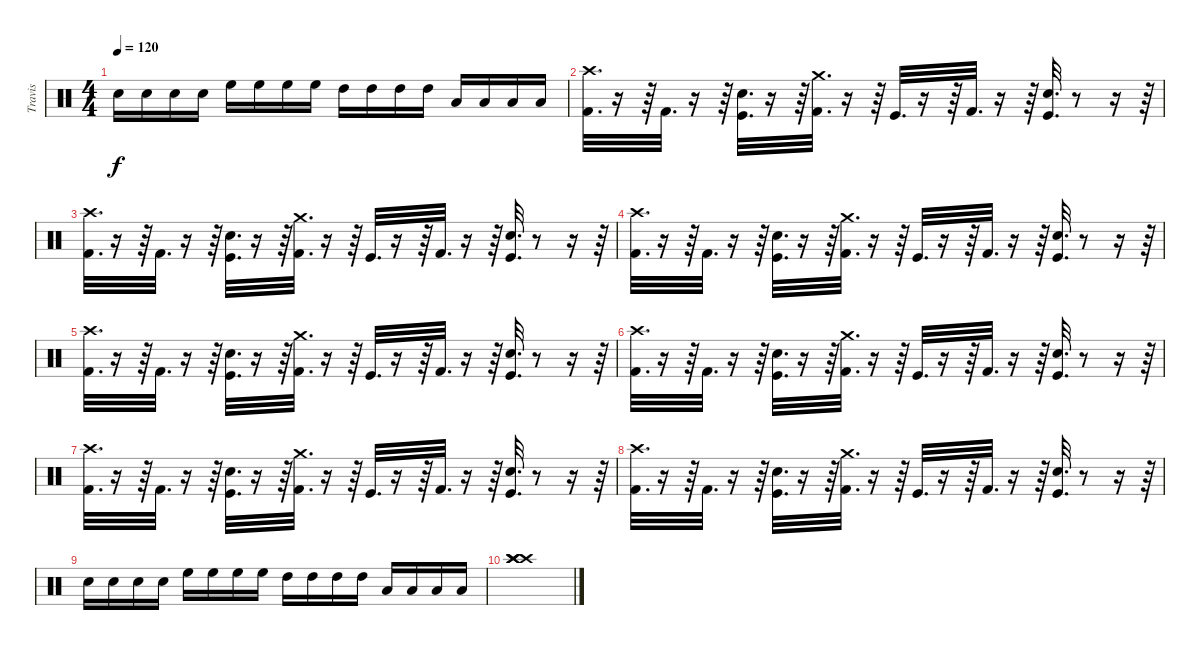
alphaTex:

\track ("Travis " "Travis ") {instrument percussion}
\staff {score}
\articulation defaults
\ts (4 4)
\tempo 120
\clef neutral
\ks c "Snare (hit) 2".16{dy f} "Snare (hit) 2".16 "Snare (hit) 2".16 "Snare (hit) 2".16 "High Floor Tom (hit)".16 "High Floor Tom (hit)".16 "High Floor Tom (hit)".16 "High Floor Tom (hit)".16 "High Tom (hit)".16 "High Tom (hit)".16 "High Tom (hit)".16 "High Tom (hit)".16 "Low Tom (hit)".16 "Low Tom (hit)".16 "Low Tom (hit)".16 "Low Tom (hit)".16
|
("Crash high (hit)" "Kick (hit) 2").32{d} r.16 r.64 "Kick (hit) 2".32{d} r.16 r.64 ("Kick (hit)" "Snare (hit) 2").32{d} r.16 r.64 ("Crash medium (hit)" "Kick (hit) 2").32{d} r.16 r.64 "Kick (hit)".32{d} r.16 r.64 "Kick (hit) 2".32{d} r.16 r.64 ("Kick (hit)" "Snare (hit) 2").32{d} r.8 r.16 r.64 |
("Crash high (hit)" "Kick (hit) 2").32{d} r.16 r.64 "Kick (hit) 2".32{d} r.16 r.64 ("Kick (hit)" "Snare (hit) 2").32{d} r.16 r.64 ("Crash medium (hit)" "Kick (hit) 2").32{d} r.16 r.64 "Kick (hit)".32{d} r.16 r.64 "Kick (hit) 2".32{d} r.16 r.64 ("Kick (hit)" "Snare (hit) 2").32{d} r.8 r.16 r.64 |
("Crash high (hit)" "Kick (hit) 2").32{d} r.16 r.64 "Kick (hit) 2".32{d} r.16 r.64 ("Kick (hit)" "Snare (hit) 2").32{d} r.16 r.64 ("Crash medium (hit)" "Kick (hit) 2").32{d} r.16 r.64 "Kick (hit)".32{d} r.16 r.64 "Kick (hit) 2".32{d} r.16 r.64 ("Kick (hit)" "Snare (hit) 2").32{d} r.8 r.16 r.64 |
("Crash high (hit)" "Kick (hit) 2").32{d} r.16 r.64 "Kick (hit) 2".32{d} r.16 r.64 ("Kick (hit)" "Snare (hit) 2").32{d} r.16 r.64 ("Crash medium (hit)" "Kick (hit) 2").32{d} r.16 r.64 "Kick (hit)".32{d} r.16 r.64 "Kick (hit) 2".32{d} r.16 r.64 ("Kick (hit)" "Snare (hit) 2").32{d} r.8 r.16 r.64 |
("Crash high (hit)" "Kick (hit) 2").32{d} r.16 r.64 "Kick (hit) 2".32{d} r.16 r.64 ("Kick (hit)" "Snare (hit) 2").32{d} r.16 r.64 ("Crash medium (hit)" "Kick (hit) 2").32{d} r.16 r.64 "Kick (hit)".32{d} r.16 r.64 "Kick (hit) 2".32{d} r.16 r.64 ("Kick (hit)" "Snare (hit) 2").32{d} r.8 r.16 r.64 |
("Crash high (hit)" "Kick (hit) 2").32{d} r.16 r.64 "Kick (hit) 2".32{d} r.16 r.64 ("Kick (hit)" "Snare (hit) 2").32{d} r.16 r.64 ("Crash medium (hit)" "Kick (hit) 2").32{d} r.16 r.64 "Kick (hit)".32{d} r.16 r.64 "Kick (hit) 2".32{d} r.16 r.64 ("Kick (hit)" "Snare (hit) 2").32{d} r.8 r.16 r.64 |
("Crash high (hit)" "Kick (hit) 2").32{d} r.16 r.64 "Kick (hit) 2".32{d} r.16 r.64 ("Kick (hit)" "Snare (hit) 2").32{d} r.16 r.64 ("Crash medium (hit)" "Kick (hit) 2").32{d} r.16 r.64 "Kick (hit)".32{d} r.16 r.64 "Kick (hit) 2".32{d} r.16 r.64 ("Kick (hit)" "Snare (hit) 2").32{d} r.8 r.16 r.64 |
"Snare (hit) 2".16 "Snare (hit) 2".16 "Snare (hit) 2".16 "Snare (hit) 2".16 "High Floor Tom (hit)".16 "High Floor Tom (hit)".16 "High Floor Tom (hit)".16 "High Floor Tom (hit)".16 "High Tom (hit)".16 "High Tom (hit)".16 "High Tom (hit)".16 "High Tom (hit)".16 "Low Tom (hit)".16 "Low Tom (hit)".16 "Low Tom (hit)".16 "Low Tom (hit)".16 |
("Crash high (hit)" "Crash high (hit)" "Crash high (hit)" "Crash high (hit)").1
